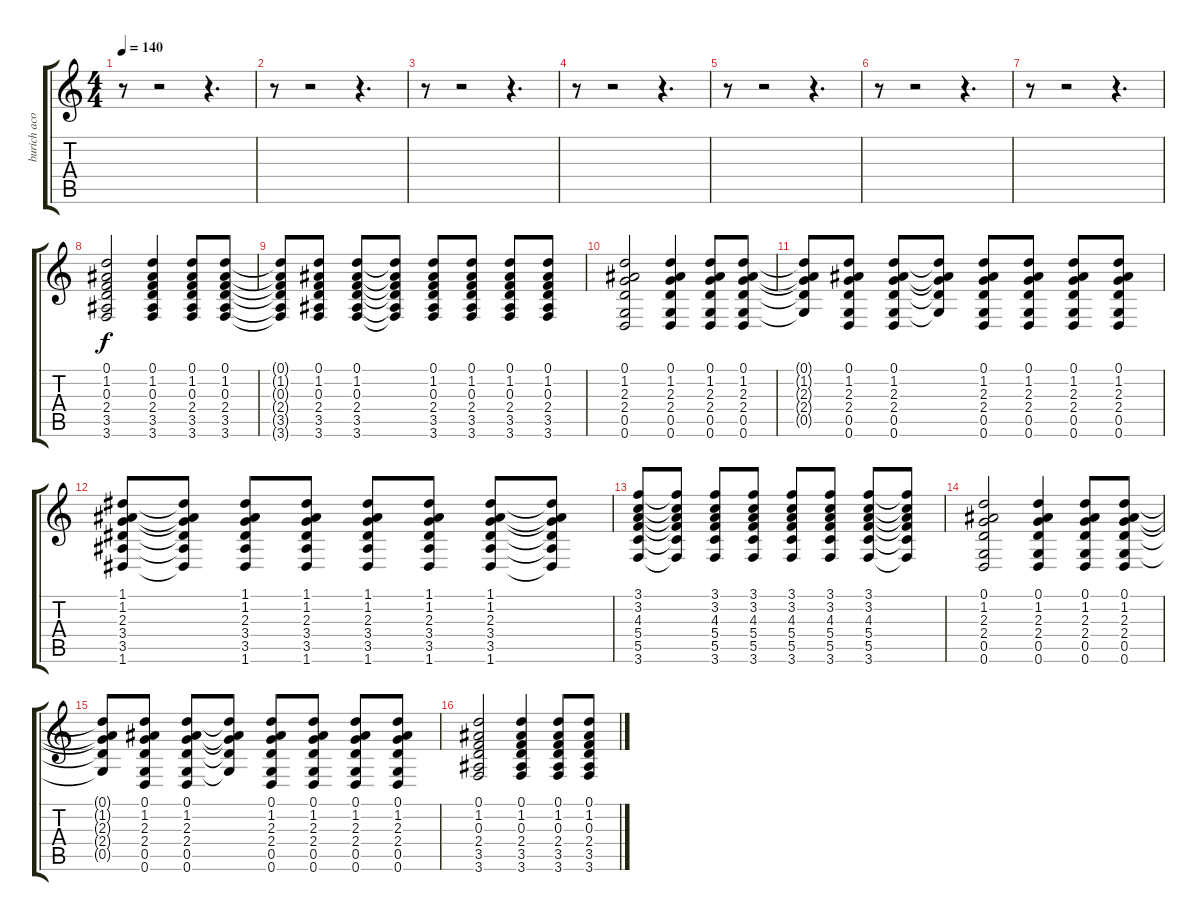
\track ("burich acoustic" "burich aco") {instrument acousticguitarsteel}
\staff {score tabs}
\tuning (D4 A3 F3 C3 G2 D2) {hide}
\ts (4 4)
\tempo 140
\clef g2
\ks c
r.8{dy f} r.2 r.4{d} |
r.8 r.2 r.4{d} |
r.8 r.2 r.4{d} |
r.8 r.2 r.4{d} |
r.8 r.2 r.4{d} |
r.8 r.2 r.4{d} |
r.8 r.2 r.4{d} |
(0.1 1.2 0.3 2.4 3.5 3.6).2 (0.1 1.2 0.3 2.4 3.5 3.6).4 (0.1 1.2 0.3 2.4 3.5 3.6).8 (0.1 1.2 0.3 2.4 3.5 3.6).8 |
(0.1{t} 1.2{t} 0.3{t} 2.4{t} 3.5{t} 3.6{t}).8 (0.1 1.2 0.3 2.4 3.5 3.6).8 (0.1 1.2 0.3 2.4 3.5 3.6).8 (0.1{t} 1.2{t} 0.3{t} 2.4{t} 3.5{t} 3.6{t}).8 (0.1 1.2 0.3 2.4 3.5 3.6).8 (0.1 1.2 0.3 2.4 3.5 3.6).8 (0.1 1.2 0.3 2.4 3.5 3.6).8 (0.1 1.2 0.3 2.4 3.5 3.6).8 |
(0.1 1.2 2.3 2.4 0.5 0.6).2 (0.1 1.2 2.3 2.4 0.5 0.6).4 (0.1 1.2 2.3 2.4 0.5 0.6).8 (0.1 1.2 2.3 2.4 0.5 0.6).8 |
(0.1{t} 1.2{t} 2.3{t} 2.4{t} 0.5{t}).8 (0.1 1.2 2.3 2.4 0.5 0.6).8 (0.1 1.2 2.3 2.4 0.5 0.6).8 (0.1{t} 1.2{t} 2.3{t} 2.4{t} 0.5{t}).8 (0.1 1.2 2.3 2.4 0.5 0.6).8 (0.1 1.2 2.3 2.4 0.5 0.6).8 (0.1 1.2 2.3 2.4 0.5 0.6).8 (0.1 1.2 2.3 2.4 0.5 0.6).8 |
(1.1 1.2 2.3 3.4 3.5 1.6).8 (1.1{t} 1.2{t} 2.3{t} 3.4{t} 3.5{t} 1.6{t}).8 (1.1 1.2 2.3 3.4 3.5 1.6).8 (1.1 1.2 2.3 3.4 3.5 1.6).8 (1.1 1.2 2.3 3.4 3.5 1.6).8 (1.1 1.2 2.3 3.4 3.5 1.6).8 (1.1 1.2 2.3 3.4 3.5 1.6).8 (1.1{t} 1.2{t} 2.3{t} 3.4{t} 3.5{t} 1.6{t}).8 |
(3.1 3.2 4.3 5.4 5.5 3.6).8 (3.1{t} 3.2{t} 4.3{t} 5.4{t} 5.5{t} 3.6{t}).8 (3.1 3.2 4.3 5.4 5.5 3.6).8 (3.1 3.2 4.3 5.4 5.5 3.6).8 (3.1 3.2 4.3 5.4 5.5 3.6).8 (3.1 3.2 4.3 5.4 5.5 3.6).8 (3.1 3.2 4.3 5.4 5.5 3.6).8 (3.1{t} 3.2{t} 4.3{t} 5.4{t} 5.5{t} 3.6{t}).8 |
(0.1 1.2 2.3 2.4 0.5 0.6).2 (0.1 1.2 2.3 2.4 0.5 0.6).4 (0.1 1.2 2.3 2.4 0.5 0.6).8 (0.1 1.2 2.3 2.4 0.5 0.6).8 |
(0.1{t} 1.2{t} 2.3{t} 2.4{t} 0.5{t}).8 (0.1 1.2 2.3 2.4 0.5 0.6).8 (0.1 1.2 2.3 2.4 0.5 0.6).8 (0.1{t} 1.2{t} 2.3{t} 2.4{t} 0.5{t}).8 (0.1 1.2 2.3 2.4 0.5 0.6).8 (0.1 1.2 2.3 2.4 0.5 0.6).8 (0.1 1.2 2.3 2.4 0.5 0.6).8 (0.1 1.2 2.3 2.4 0.5 0.6).8 |
(0.1 1.2 0.3 2.4 3.5 3.6).2 (0.1 1.2 0.3 2.4 3.5 3.6).4 (0.1 1.2 0.3 2.4 3.5 3.6).8 (0.1 1.2 0.3 2.4 3.5 3.6).8
